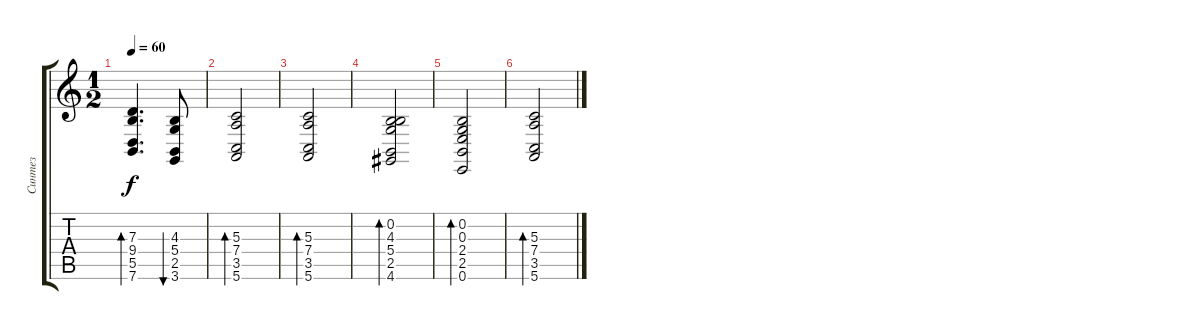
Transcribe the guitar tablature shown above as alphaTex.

\track ("Синтез" "Синтез") {instrument synthstrings2}
\staff {score tabs}
\tuning (E4 B3 G3 D3 A2 E2) {hide}
\ts (1 2)
\tempo 60
\clef g2
\ks c
(7.3 9.4 5.5 7.6).4{d bd 60 dy f} (4.3 5.4 2.5 3.6).8{bu 60} |
(5.3 7.4 3.5 5.6).2{bd 120} |
(5.3 7.4 3.5 5.6).2{bd 120} |
(0.2 4.3 5.4 2.5 4.6).2{bd 60} |
(0.2 0.3 2.4 2.5 0.6).2{bd 60} |
(5.3 7.4 3.5 5.6).2{bd 60}
